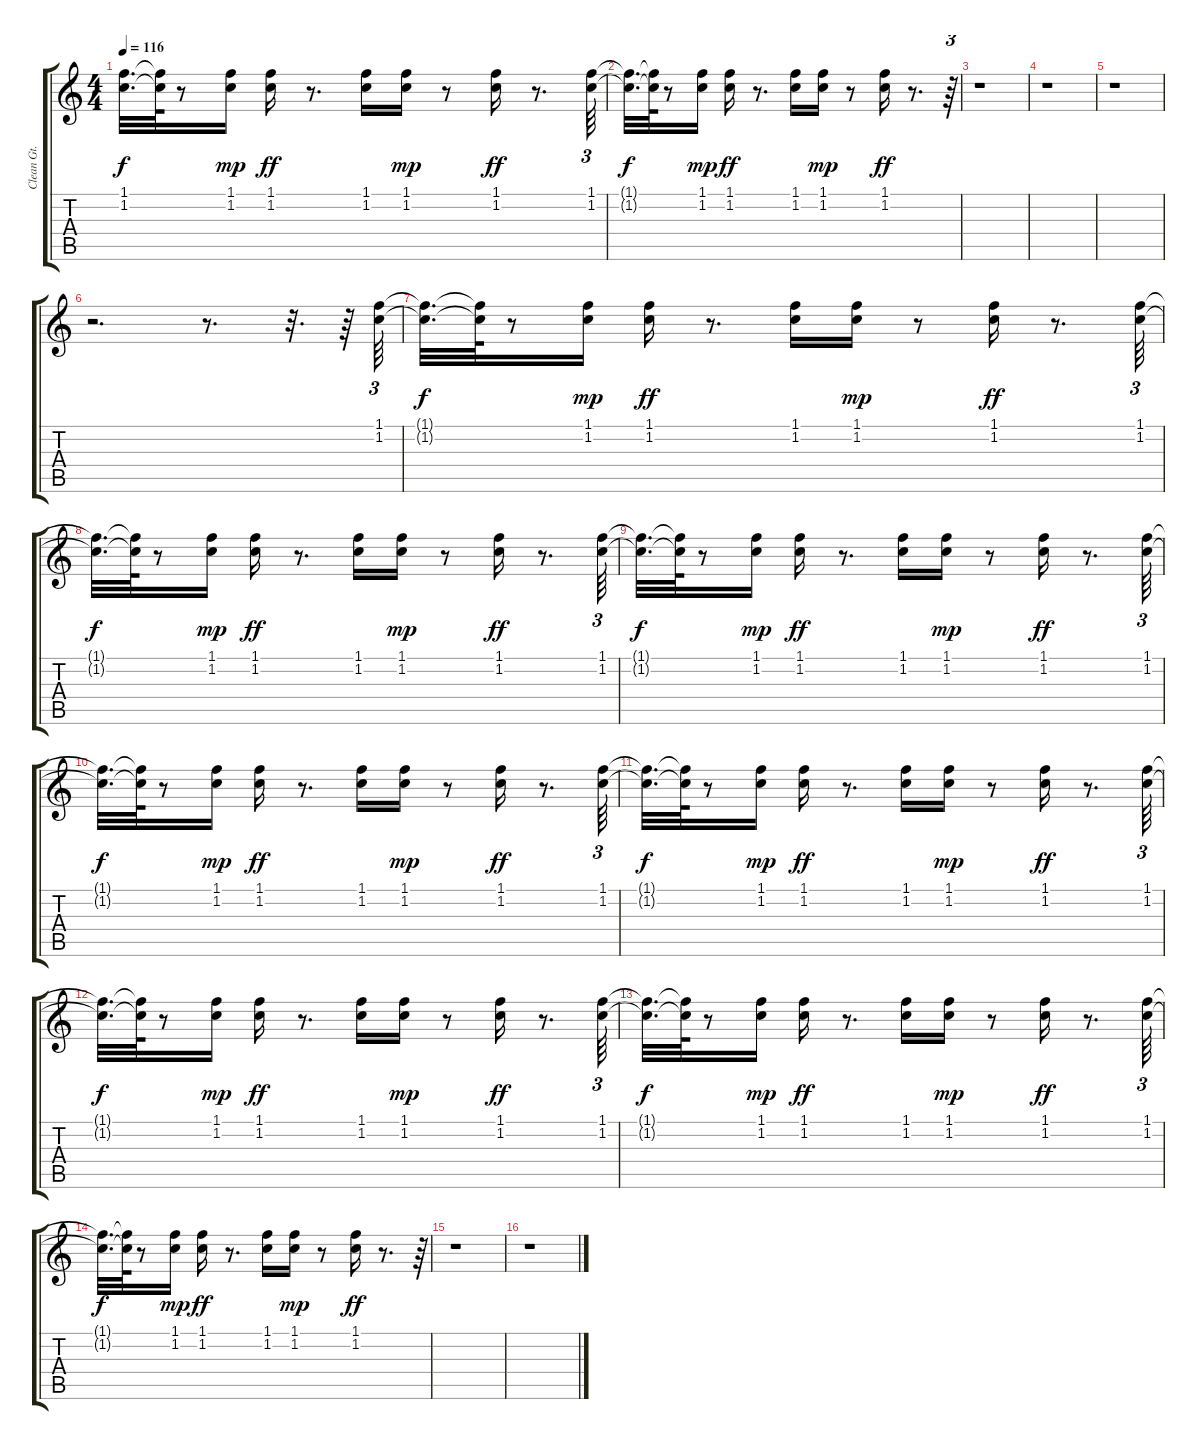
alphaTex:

\track ("Clean Gt." "Clean Gt.") {instrument electricguitarclean}
\staff {score tabs}
\tuning (E4 B3 G3 D3 A2 E2) {hide}
\ts (4 4)
\tempo 116
\clef g2
\ks c
(1.1{t} 1.2{t}).32{d dy f} (1.1{t} 1.2{t}).64 r.8 (1.1 1.2).16{dy mp} (1.1 1.2).16{dy ff} r.8{d} (1.1 1.2).16 (1.1 1.2).16{dy mp} r.8 (1.1 1.2).16{dy ff} r.8{d} (1.1 1.2).64{tu (3 2)} |
(1.1{t} 1.2{t}).32{d dy f} (1.1{t} 1.2{t}).64 r.8 (1.1 1.2).16{dy mp} (1.1 1.2).16{dy ff} r.8{d} (1.1 1.2).16 (1.1 1.2).16{dy mp} r.8 (1.1 1.2).16{dy ff} r.8{d} r.64{tu (3 2)} |
r.1 |
r.1 |
r.1 |
r.2{d} r.8{d} r.32{d} r.64 (1.1 1.2).64{tu (3 2)} |
(1.1{t} 1.2{t}).32{d dy f} (1.1{t} 1.2{t}).64 r.8 (1.1 1.2).16{dy mp} (1.1 1.2).16{dy ff} r.8{d} (1.1 1.2).16 (1.1 1.2).16{dy mp} r.8 (1.1 1.2).16{dy ff} r.8{d} (1.1 1.2).64{tu (3 2)} |
(1.1{t} 1.2{t}).32{d dy f} (1.1{t} 1.2{t}).64 r.8 (1.1 1.2).16{dy mp} (1.1 1.2).16{dy ff} r.8{d} (1.1 1.2).16 (1.1 1.2).16{dy mp} r.8 (1.1 1.2).16{dy ff} r.8{d} (1.1 1.2).64{tu (3 2)} |
(1.1{t} 1.2{t}).32{d dy f} (1.1{t} 1.2{t}).64 r.8 (1.1 1.2).16{dy mp} (1.1 1.2).16{dy ff} r.8{d} (1.1 1.2).16 (1.1 1.2).16{dy mp} r.8 (1.1 1.2).16{dy ff} r.8{d} (1.1 1.2).64{tu (3 2)} |
(1.1{t} 1.2{t}).32{d dy f} (1.1{t} 1.2{t}).64 r.8 (1.1 1.2).16{dy mp} (1.1 1.2).16{dy ff} r.8{d} (1.1 1.2).16 (1.1 1.2).16{dy mp} r.8 (1.1 1.2).16{dy ff} r.8{d} (1.1 1.2).64{tu (3 2)} |
(1.1{t} 1.2{t}).32{d dy f} (1.1{t} 1.2{t}).64 r.8 (1.1 1.2).16{dy mp} (1.1 1.2).16{dy ff} r.8{d} (1.1 1.2).16 (1.1 1.2).16{dy mp} r.8 (1.1 1.2).16{dy ff} r.8{d} (1.1 1.2).64{tu (3 2)} |
(1.1{t} 1.2{t}).32{d dy f} (1.1{t} 1.2{t}).64 r.8 (1.1 1.2).16{dy mp} (1.1 1.2).16{dy ff} r.8{d} (1.1 1.2).16 (1.1 1.2).16{dy mp} r.8 (1.1 1.2).16{dy ff} r.8{d} (1.1 1.2).64{tu (3 2)} |
(1.1{t} 1.2{t}).32{d dy f} (1.1{t} 1.2{t}).64 r.8 (1.1 1.2).16{dy mp} (1.1 1.2).16{dy ff} r.8{d} (1.1 1.2).16 (1.1 1.2).16{dy mp} r.8 (1.1 1.2).16{dy ff} r.8{d} (1.1 1.2).64{tu (3 2)} |
(1.1{t} 1.2{t}).32{d dy f} (1.1{t} 1.2{t}).64 r.8 (1.1 1.2).16{dy mp} (1.1 1.2).16{dy ff} r.8{d} (1.1 1.2).16 (1.1 1.2).16{dy mp} r.8 (1.1 1.2).16{dy ff} r.8{d} r.64{tu (3 2)} |
r.1 |
r.1
